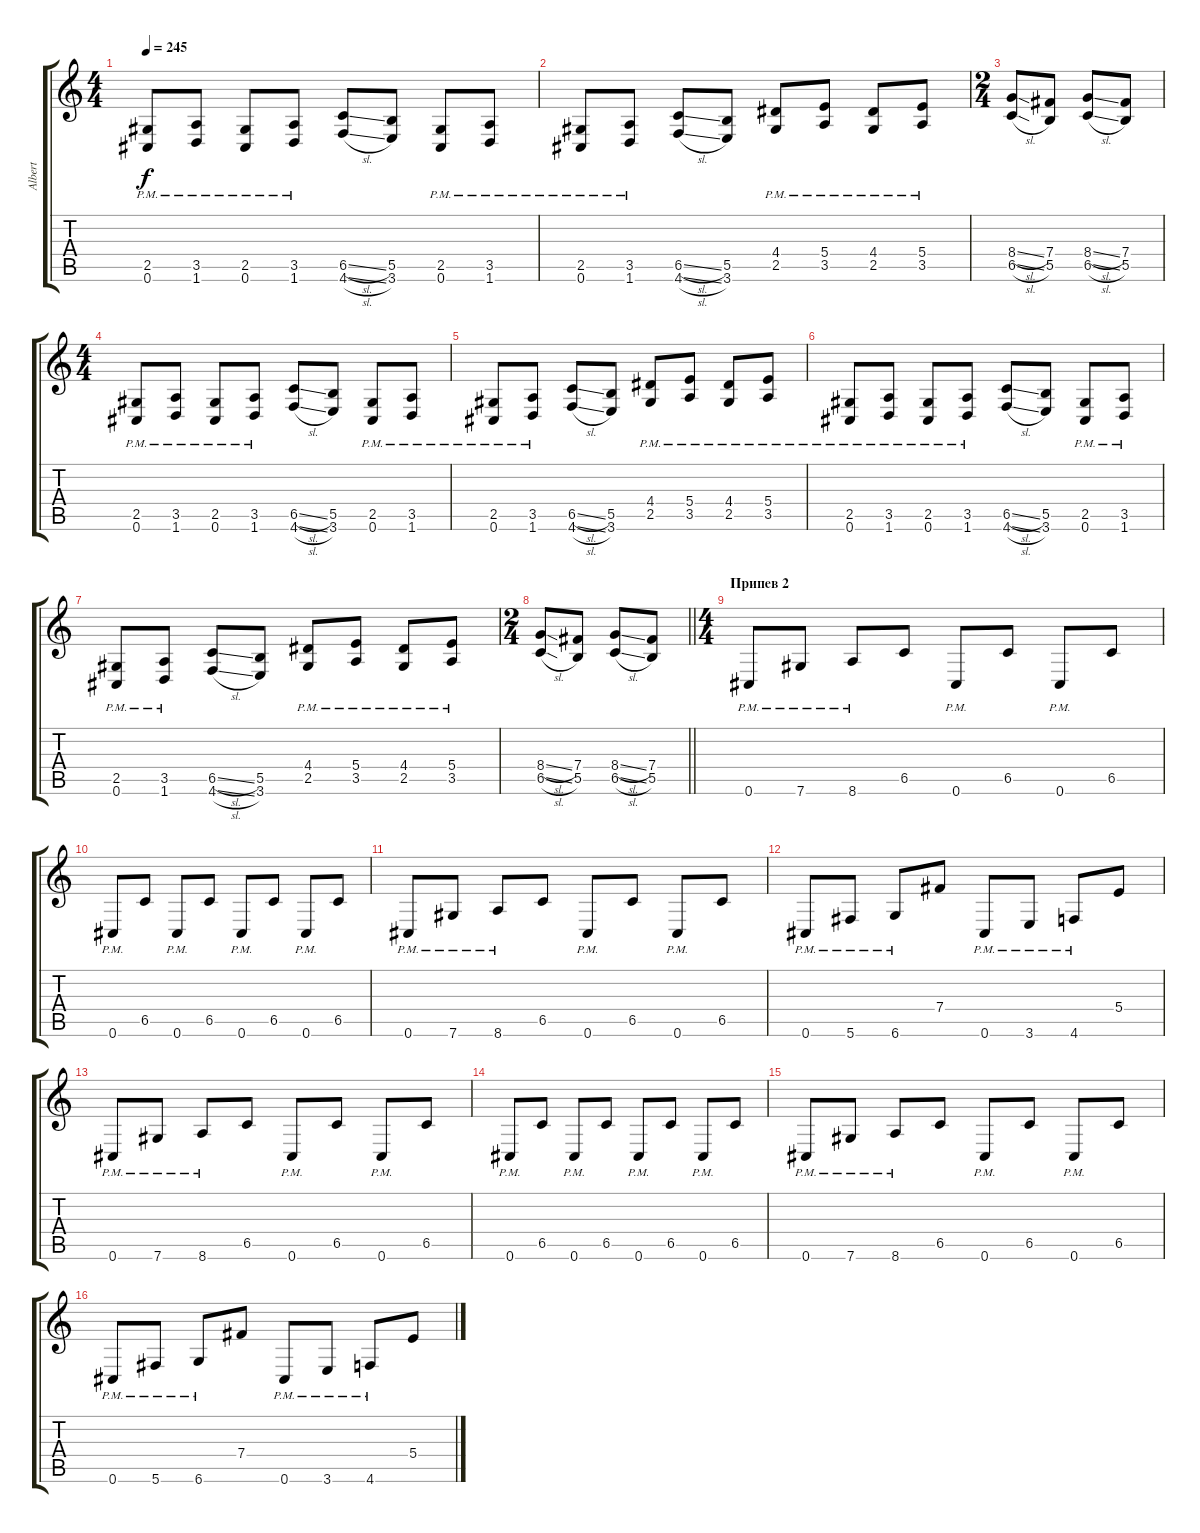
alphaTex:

\track ("Albert" "Albert") {instrument distortionguitar}
\staff {score tabs}
\tuning (Db4 Ab3 E3 B2 Gb2 Db2) {hide}
\ts (4 4)
\tempo 245
\clef g2
\ks c
(2.5{pm} 0.6{pm}).8{dy f} (3.5{pm} 1.6{pm}).8 (2.5{pm} 0.6{pm}).8 (3.5{pm} 1.6{pm}).8 (6.5{sl} 4.6{sl}).8 (5.5 3.6).8 (2.5{pm} 0.6{pm}).8 (3.5{pm} 1.6{pm}).8 |
(2.5{pm} 0.6{pm}).8 (3.5{pm} 1.6{pm}).8 (6.5{sl} 4.6{sl}).8 (5.5 3.6).8 (4.4{pm} 2.5{pm}).8 (5.4{pm} 3.5{pm}).8 (4.4{pm} 2.5{pm}).8 (5.4{pm} 3.5{pm}).8 |
\ts (2 4)
(8.4{sl} 6.5{sl}).8 (7.4 5.5).8 (8.4{sl} 6.5{sl}).8 (7.4 5.5).8 |
\ts (4 4)
(2.5{pm} 0.6{pm}).8 (3.5{pm} 1.6{pm}).8 (2.5{pm} 0.6{pm}).8 (3.5{pm} 1.6{pm}).8 (6.5{sl} 4.6{sl}).8 (5.5 3.6).8 (2.5{pm} 0.6{pm}).8 (3.5{pm} 1.6{pm}).8 |
(2.5{pm} 0.6{pm}).8 (3.5{pm} 1.6{pm}).8 (6.5{sl} 4.6{sl}).8 (5.5 3.6).8 (4.4{pm} 2.5{pm}).8 (5.4{pm} 3.5{pm}).8 (4.4{pm} 2.5{pm}).8 (5.4{pm} 3.5{pm}).8 |
(2.5{pm} 0.6{pm}).8 (3.5{pm} 1.6{pm}).8 (2.5{pm} 0.6{pm}).8 (3.5{pm} 1.6{pm}).8 (6.5{sl} 4.6{sl}).8 (5.5 3.6).8 (2.5{pm} 0.6{pm}).8 (3.5{pm} 1.6{pm}).8 |
(2.5{pm} 0.6{pm}).8 (3.5{pm} 1.6{pm}).8 (6.5{sl} 4.6{sl}).8 (5.5 3.6).8 (4.4{pm} 2.5{pm}).8 (5.4{pm} 3.5{pm}).8 (4.4{pm} 2.5{pm}).8 (5.4{pm} 3.5{pm}).8 |
\ts (2 4)
\barLineRight lightlight
(8.4{sl} 6.5{sl}).8 (7.4 5.5).8 (8.4{sl} 6.5{sl}).8 (7.4 5.5).8 |
\ts (4 4)
\section ("" "Припев 2")
0.6{pm}.8 7.6{pm}.8 8.6{pm}.8 6.5.8 0.6{pm}.8 6.5.8 0.6{pm}.8 6.5.8 |
0.6{pm}.8 6.5.8 0.6{pm}.8 6.5.8 0.6{pm}.8 6.5.8 0.6{pm}.8 6.5.8 |
0.6{pm}.8 7.6{pm}.8 8.6{pm}.8 6.5.8 0.6{pm}.8 6.5.8 0.6{pm}.8 6.5.8 |
0.6{pm}.8 5.6{pm}.8 6.6{pm}.8 7.4.8 0.6{pm}.8 3.6{pm}.8 4.6{pm}.8 5.4.8 |
0.6{pm}.8 7.6{pm}.8 8.6{pm}.8 6.5.8 0.6{pm}.8 6.5.8 0.6{pm}.8 6.5.8 |
0.6{pm}.8 6.5.8 0.6{pm}.8 6.5.8 0.6{pm}.8 6.5.8 0.6{pm}.8 6.5.8 |
0.6{pm}.8 7.6{pm}.8 8.6{pm}.8 6.5.8 0.6{pm}.8 6.5.8 0.6{pm}.8 6.5.8 |
0.6{pm}.8 5.6{pm}.8 6.6{pm}.8 7.4.8 0.6{pm}.8 3.6{pm}.8 4.6{pm}.8 5.4.8
